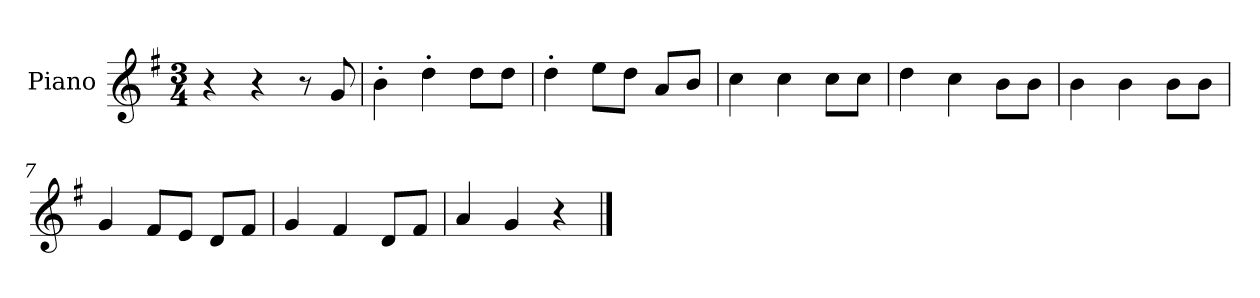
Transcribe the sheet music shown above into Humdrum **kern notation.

**kern
*part1
*staff1
*I"Piano
*I'P-no
*clefG2
*k[f#]
*M3/4
*MM179
=1
4r
4r
8r
8g/
=2
4b'\
4dd'\
8dd\L
8dd\J
=3
4dd'\
8ee\L
8dd\J
8a/L
8b/J
=4
4cc\
4cc\
8cc\L
8cc\J
=5
4dd\
4cc\
8b\L
8b\J
=6
4b\
4b\
8b\L
8b\J
=7
4g/
8f#/L
8e/J
8d/L
8f#/J
=8
4g/
4f#/
8d/L
8f#/J
!!LO:LB:g=z
=9
4a/
4g/
4r
==
*-
